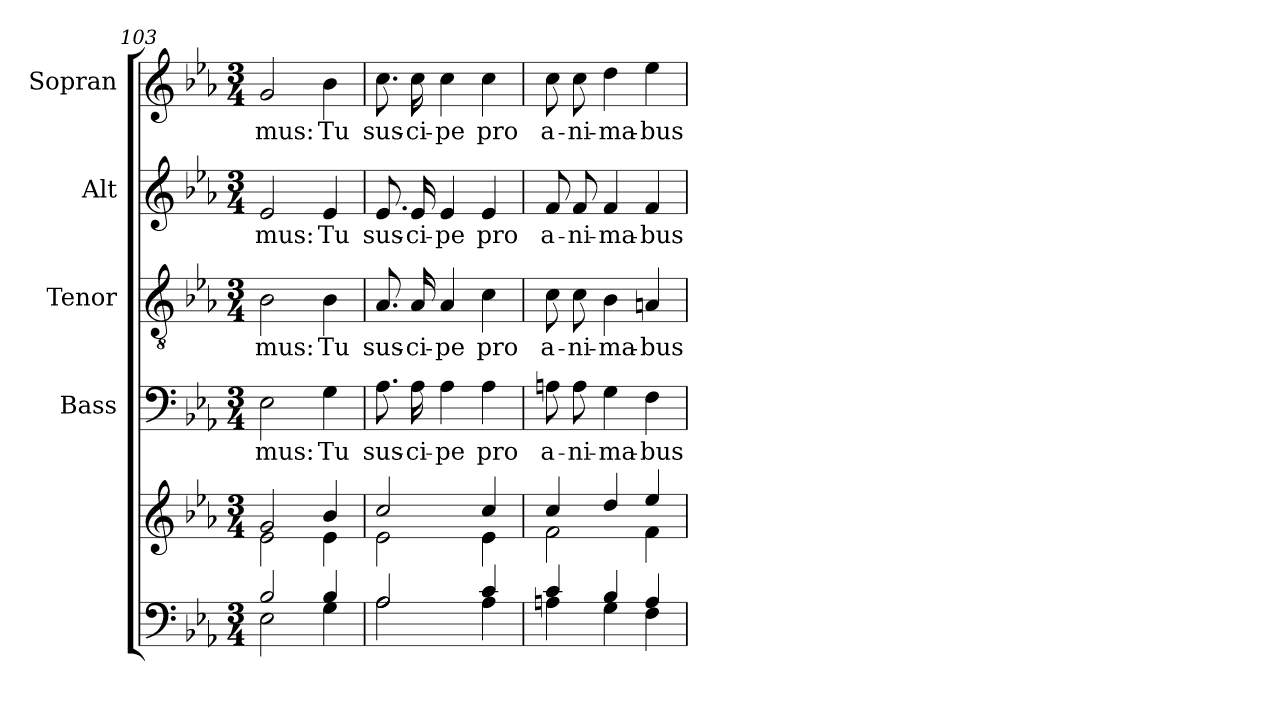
**kern	**kern	**kern	**text	**kern	**text	**kern	**text	**kern	**text
*part5	*part5	*part4	*part4	*part3	*part3	*part2	*part2	*part1	*part1
*staff6	*staff5	*staff4	*staff4	*staff3	*staff3	*staff2	*staff2	*staff1	*staff1
*	*	*I"Bass	*	*I"Tenor	*	*I"Alt	*	*I"Sopran	*
*	*	*I'B.	*	*I'T.	*	*I'A.	*	*I'S.	*
*clefF4	*clefG2	*clefF4	*	*clefGv2	*	*clefG2	*	*clefG2	*
*k[b-e-a-]	*k[b-e-a-]	*k[b-e-a-]	*	*k[b-e-a-]	*	*k[b-e-a-]	*	*k[b-e-a-]	*
*E-:	*E-:	*E-:	*	*E-:	*	*E-:	*	*E-:	*
*M3/4	*M3/4	*M3/4	*	*M3/4	*	*M3/4	*	*M3/4	*
=103	=103	=103	=103	=103	=103	=103	=103	=103	=103
*^	*^	*	*	*	*	*	*	*	*
!	!	!	!	!	!LO:LY:b	!	!LO:LY:b	!	!LO:LY:b	!	!LO:LY:b
2B-/	2E-\	2g/	2e-\	2E-\	-mus:	2B-\	-mus:	2e-/	-mus:	2g/	-mus:
!	!	!	!	!	!LO:LY:b	!	!LO:LY:b	!	!LO:LY:b	!	!LO:LY:b
4B-/	4G\	4b-/	4e-\	4G\	Tu	4B-\	Tu	4e-/	Tu	4b-\	Tu
=104	=104	=104	=104	=104	=104	=104	=104	=104	=104	=104	=104
!	!	!	!	!	!LO:LY:b	!	!LO:LY:b	!	!LO:LY:b	!	!LO:LY:b
2A-/	2A-\	2cc/	2e-\	8.A-\	sus-	8.A-/	sus-	8.e-/	sus-	8.cc\	sus-
!	!	!	!	!	!LO:LY:b	!	!LO:LY:b	!	!LO:LY:b	!	!LO:LY:b
.	.	.	.	16A-\	-ci-	16A-/	-ci-	16e-/	-ci-	16cc\	-ci-
!	!	!	!	!	!LO:LY:b	!	!LO:LY:b	!	!LO:LY:b	!	!LO:LY:b
.	.	.	.	4A-\	-pe	4A-/	-pe	4e-/	-pe	4cc\	-pe
!	!	!	!	!	!LO:LY:b	!	!LO:LY:b	!	!LO:LY:b	!	!LO:LY:b
4c/	4A-\	4cc/	4e-\	4A-\	pro	4c\	pro	4e-/	pro	4cc\	pro
=105	=105	=105	=105	=105	=105	=105	=105	=105	=105	=105	=105
!	!	!	!	!	!LO:LY:b	!	!LO:LY:b	!	!LO:LY:b	!	!LO:LY:b
4c/	4An\	4cc/	2f\	8An\	a-	8c\	a-	8f/	a-	8cc\	a-
!	!	!	!	!	!LO:LY:b	!	!LO:LY:b	!	!LO:LY:b	!	!LO:LY:b
.	.	.	.	8A\	-ni-	8c\	-ni-	8f/	-ni-	8cc\	-ni-
!	!	!	!	!	!LO:LY:b	!	!LO:LY:b	!	!LO:LY:b	!	!LO:LY:b
4B-/	4G\	4dd/	.	4G\	-ma-	4B-\	-ma-	4f/	-ma-	4dd\	-ma-
!	!	!	!	!	!LO:LY:b	!	!LO:LY:b	!	!LO:LY:b	!	!LO:LY:b
4A/	4F\	4ee-/	4f\	4F\	-bus	4An/	-bus	4f/	-bus	4ee-\	-bus
*v	*v	*	*	*	*	*	*	*	*	*	*
*	*v	*v	*	*	*	*	*	*	*	*
=	=	=	=	=	=	=	=	=	=
*-	*-	*-	*-	*-	*-	*-	*-	*-	*-
